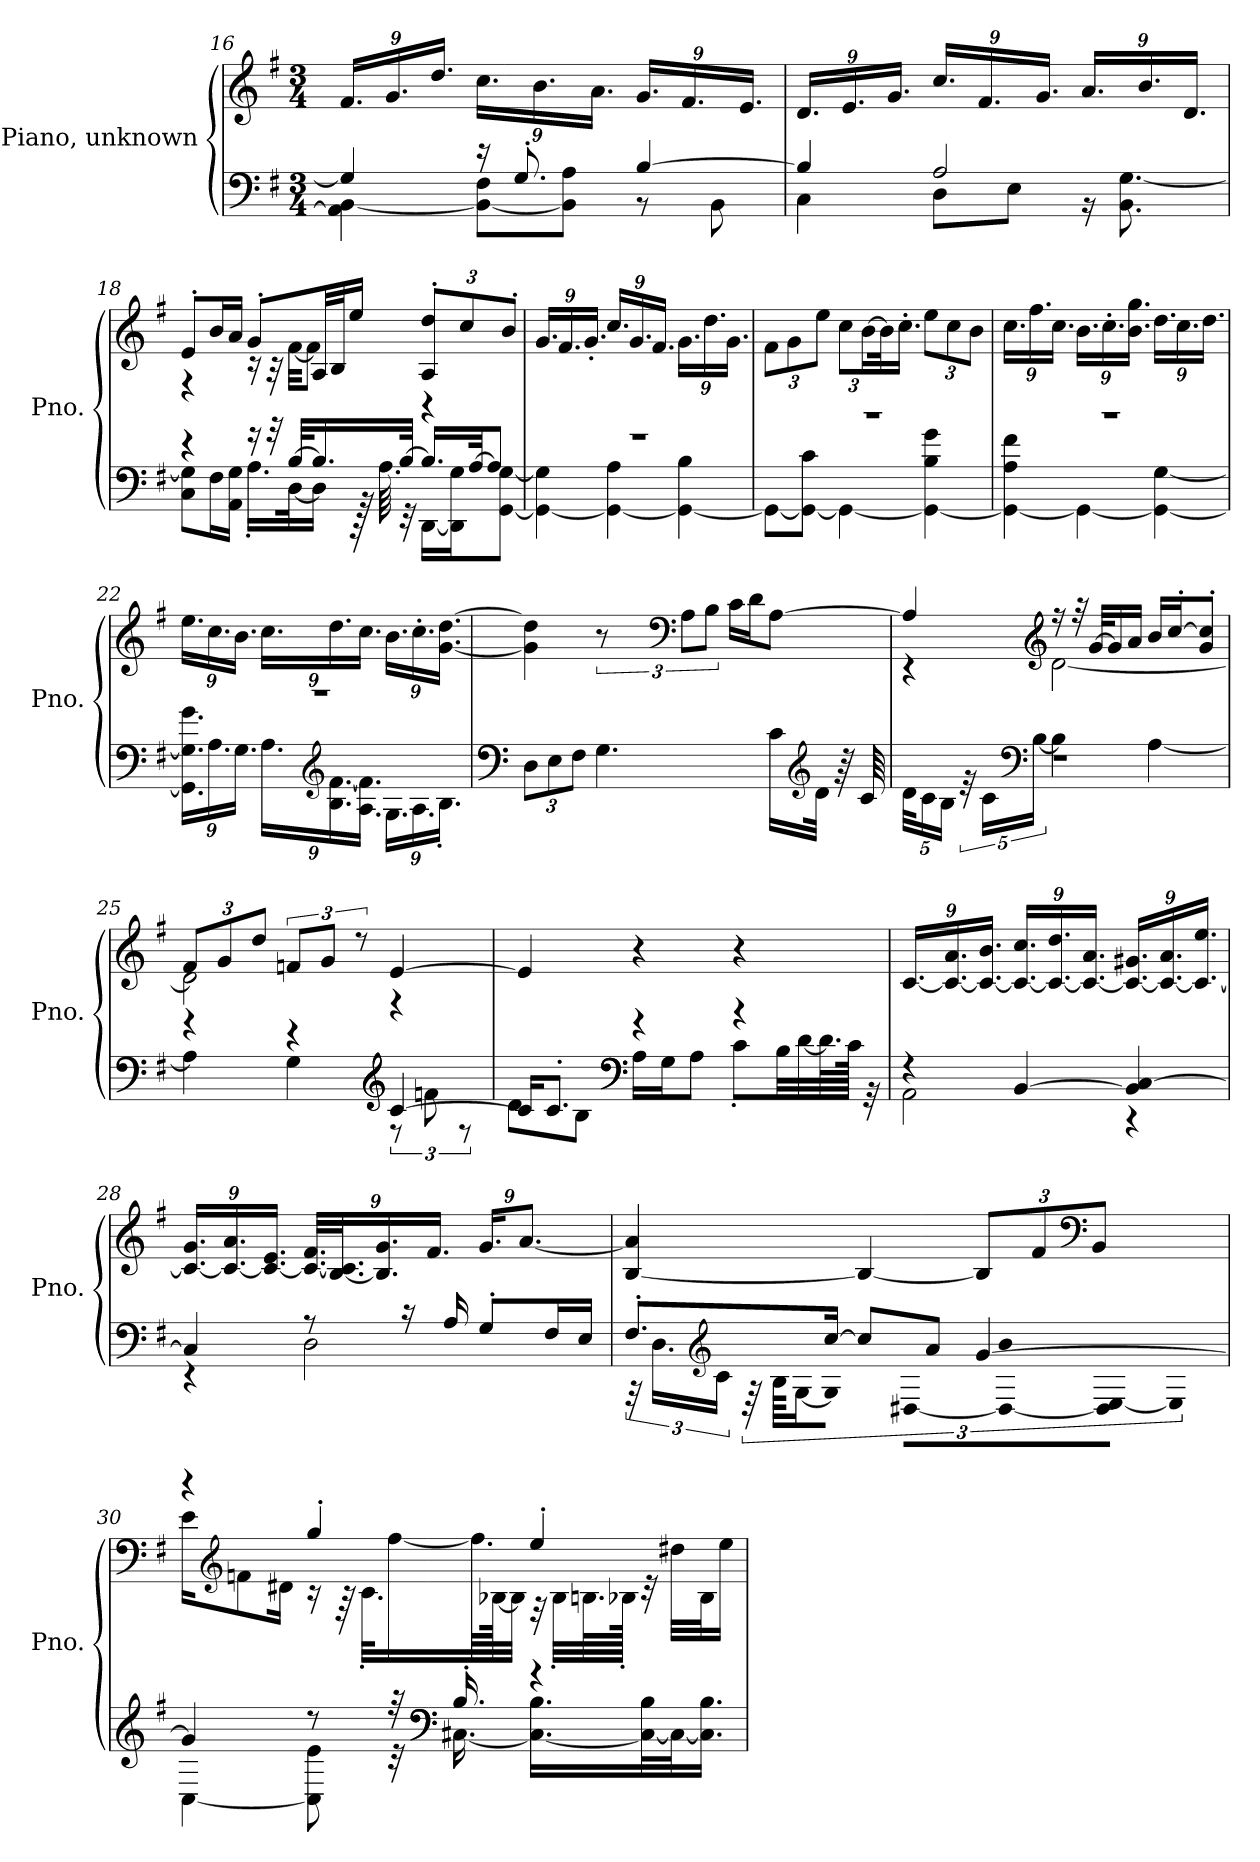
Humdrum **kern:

**kern	**kern
*part1	*part1
*staff2	*staff1
*I"Piano, unknown	*
*I'Pno.	*
!!LO:PB:g=z
*clefF4	*clefG2
*k[f#]	*k[f#]
*M3/4	*M3/4
=16	=16
*^	*
*	*	*Xbrackettup
4G/]	4AA\] [4BB\	18.f#/LL
.	.	18.g/
.	.	18.dd/JJ
16r	8BB\_ 8F#\L	18.cc\LL
8.G'/	.	.
.	.	18.b\
.	8BB\] 8A\J	.
.	.	18.a\JJ
[4B/	8r	18.g/LL
.	.	18.f#/
.	8BB\	.
.	.	18.e/JJ
=17	=17	=17
4B/]	4C\	18.d/LL
.	.	18.e/
.	.	18.g/JJ
2A/	8D\L	18.cc/LL
.	.	18.f#/
.	8E\J	.
.	.	18.g/JJ
.	16r	18.a/LL
.	8.BB\ [8.G\	.
.	.	18.b/
.	.	18.d/JJ
!!LO:LB:g=z
=18	=18	=18
*	*	*^
4r	8C\ 8G\]L	8e'/L	4r
.	16F#\L	16b/L	.
.	16AA\ 16G\JJ	16a/JJ	.
16r	16.A'\LL	8g'/L	16r
32r	.	.	32r
[32B/KLL	[32D\K	.	[32f#\KKL
16.B/]	16D\JJ]	32A/LL	8f#\J]
.	.	32B/J	.
.	128r	16ee/JJ	.
.	64.A\	.	.
[32B/JJk	32r	.	.
16.B/LL]	[16DD\LL	12A/' 12dd/'L	4r
.	16DD\] 16G\J	.	.
.	.	12cc/	.
[32A/JK	.	.	.
8A/J]	[8GG\ [8G\J	.	.
.	.	12b'/J	.
*	*	*v	*v
=19	=19	=19
2.r	4GG\_ 4G\]	18.g/LL
.	.	18.f#/
.	.	18.g'/JJ
.	4GG\_ 4A\	18.cc/LL
.	.	18.g/
.	.	18.f#/JJ
.	4GG\_ 4B\	18.g\LL
.	.	18.dd\
.	.	18.g\JJ
=20	=20	=20
2.r	8GG\L_	12f#\L
.	.	12g\
.	8GG\_ 8c\J	.
.	.	12ee\J
.	4GG\_	12cc\L
.	.	[24b\L
.	.	32b\K]
.	.	16.cc'\JJ
.	4GG\_ 4B\ 4g\	12ee\L
.	.	12cc\
.	.	12b\J
!!LO:LB:g=z
=21	=21	=21
2.r	4GG\_ 4A\ 4f#\	18.cc\LL
.	.	18.ff#\
.	.	18.cc\JJ
.	4GG\_	18.b\LL
.	.	18.cc'\
.	.	18.b\ 18.gg\JJ
.	4GG\_ [4G\	18.dd\LL
.	.	18.cc\
.	.	18.dd\JJ
=22	=22	=22
*	*Xbrackettup	*
2.r	18.GG\] 18.G\] 18.g\LL	18.ee\LL
.	18.A\	18.cc\
.	18.G\JJ	18.b\JJ
.	18.A\LL	18.cc\LL
*clefG2	*	*
.	18.B\ [18.f#\	18.dd\
.	18.A\ 18.f#\]JJ	18.cc\JJ
.	18.G\LL	18.b\LL
.	18.A\	18.cc'\
.	18.B'\JJ	[18.g\ [18.dd\JJ
*v	*v	*
!!LO:LB:g=z
=23	=23
*clefF4	*
12D\L	4g\] 4dd\]
12E\	.
12F#\J	.
*	*brackettup
4.G\	12r
*	*clefF4
.	12A\L
.	12B\J
.	16c\LL
.	16d\J
16c\LL	[8A\J
*clefG2	*
32d\JJk	.
64r	.
64c/	.
=24	=24
*^	*
*	*brackettup	*
*	*	*^
2.r	40d\KLL	4A/]	4r
.	20c\	.	.
.	20B\JJ	.	.
.	40r	.	.
.	20c\LL	.	.
*clefF4	*	*	*
.	[20B\JJ	.	.
*	*	*clefG2	*
.	4B\]	16r	[2d\
.	.	32r	.
.	.	[32g/KLL	.
.	.	16g/]	.
.	.	16a/JJ	.
.	[4A\	16b/LL	.
.	.	[16cc'/J	.
.	.	8g/' 8cc/]'J	.
!!LO:LB:g=z	!!
=25	=25	=25	=25
*	*	*Xbrackettup	*
4r	4A\]	12f#/L	2d\]
.	.	12g/	.
.	.	12dd/J	.
*	*	*brackettup	*
4r	4G\	12fn/L	.
.	.	12g/J	.
.	.	12r	.
*clefG2	*	*	*
[4c/	12r	[4e/	4r
.	12fn\	.	.
.	12r	.	.
*	*	*v	*v
=26	=26	=26
16c/KL]	8d\L	4e/]
8.c'/J	.	.
.	8B\J	.
*clefF4	*	*
4r	16A\LL	4r
.	16G\J	.
.	8A\J	.
4r	8c'\L	4r
.	32B\LL	.
.	[32d\	.
.	64.d\L]	.
.	128c\JJJJk	.
.	32r	.
!!LO:LB:g=z
=27	=27	=27
*	*	*Xbrackettup
4r	2AA\	[18.c/LL
.	.	18.c/_ 18.a/
.	.	18.c/_ 18.b/JJ
[4BB/	.	18.c/_ 18.cc/LL
.	.	18.c/_ 18.dd/
.	.	18.c/_ 18.a/JJ
4BB/] [4C/	4r	18.c/_ 18.g#X/LL
.	.	18.c/_ 18.a/
.	.	18.c/_ 18.ee/JJ
=28	=28	=28
4C/]	4r	18.c/_ 18.g/LL
.	.	18.c/_ 18.a/
.	.	18.c/_ 18.e/JJ
8r	2D\	36.c/_ 36.f#/LLL
.	.	[36.B/ 36.c/]J
.	.	18.B/] 18.g/
16r	.	.
.	.	18.f#/JJ
16A/	.	.
8G'/L	.	18.g/KL
.	.	[9.a/J
16F#/L	.	.
16E/JJ	.	.
!!LO:PB:g=z
=29	=29	=29
8.F#'/L	48r	[4B/ 4a/]
.	24.D\LL	.
*clefG2	*	*
.	24c\JJ	.
.	96r	.
.	96B\KKLL	.
.	[24G\	.
[16cc/Jk	16G\JJ]	.
8cc/L]	[16D#X\KL	4B/_
.	8D#\_ 8b\	.
8a/J	.	.
.	16D#\] [16E\Jk	.
[4g/	4E\]	12B/L]
.	.	12f#/
*	*	*clefF4
.	.	12BB/J
!!LO:LB:g=z
=30	=30	=30
*	*	*^
4g/]	[4C\	4r	16e\KL
*	*	*clefG2	*
.	.	.	8fn\
.	.	.	16d#X\Jk
8r	8C\] 8e\	4gg'/	16r
.	.	.	64r
.	.	.	32.c'\KLL
32r	32r	.	[16ff#\
*clefF4	*	*	*
16.B'/	[16.C#X\	.	.
.	.	.	64.ff#\LL]
.	.	.	[128B-X\JK
.	.	.	32B-\JJJ]
4r	16.C#\_ 16.B\LL	4ee'/	32r
.	.	.	32B-'\LLL
.	.	.	64.Bn\L
.	.	.	128B-X'\JJJJk
.	32C#\_ 32B\L	.	32r
.	32C#\J_	.	32dd#X\LLL
.	16.C#\] 16.B\JJ	.	32B-\J
.	.	.	16ee\JJ
*v	*v	*	*
*	*v	*v
=	=
*-	*-
